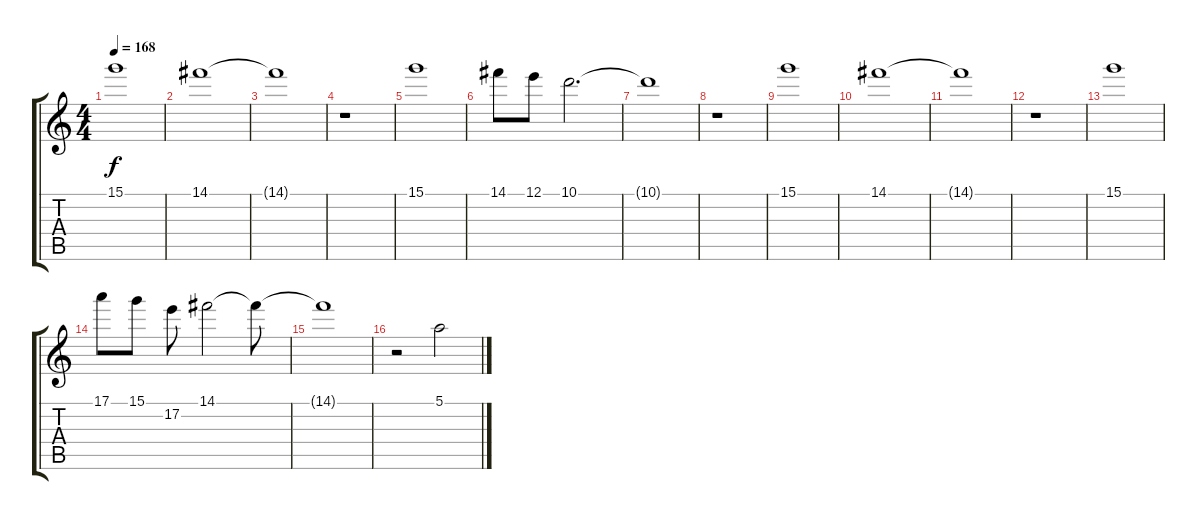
\track "" {instrument electricguitarjazz}
\staff {score tabs}
\tuning (E4 B3 G3 D3 A2 E2) {hide}
\ts (4 4)
\tempo 168
\clef g2
\ks c
15.1.1{dy f} |
14.1.1 |
14.1{t}.1 |
r.1 |
15.1.1 |
14.1.8 12.1.8 10.1.2{d} |
10.1{t}.1 |
r.1 |
15.1.1 |
14.1.1 |
14.1{t}.1 |
r.1 |
15.1.1 |
17.1.8 15.1.8 17.2.8 14.1.2 14.1{t}.8 |
14.1{t}.1 |
r.2 5.1.2
